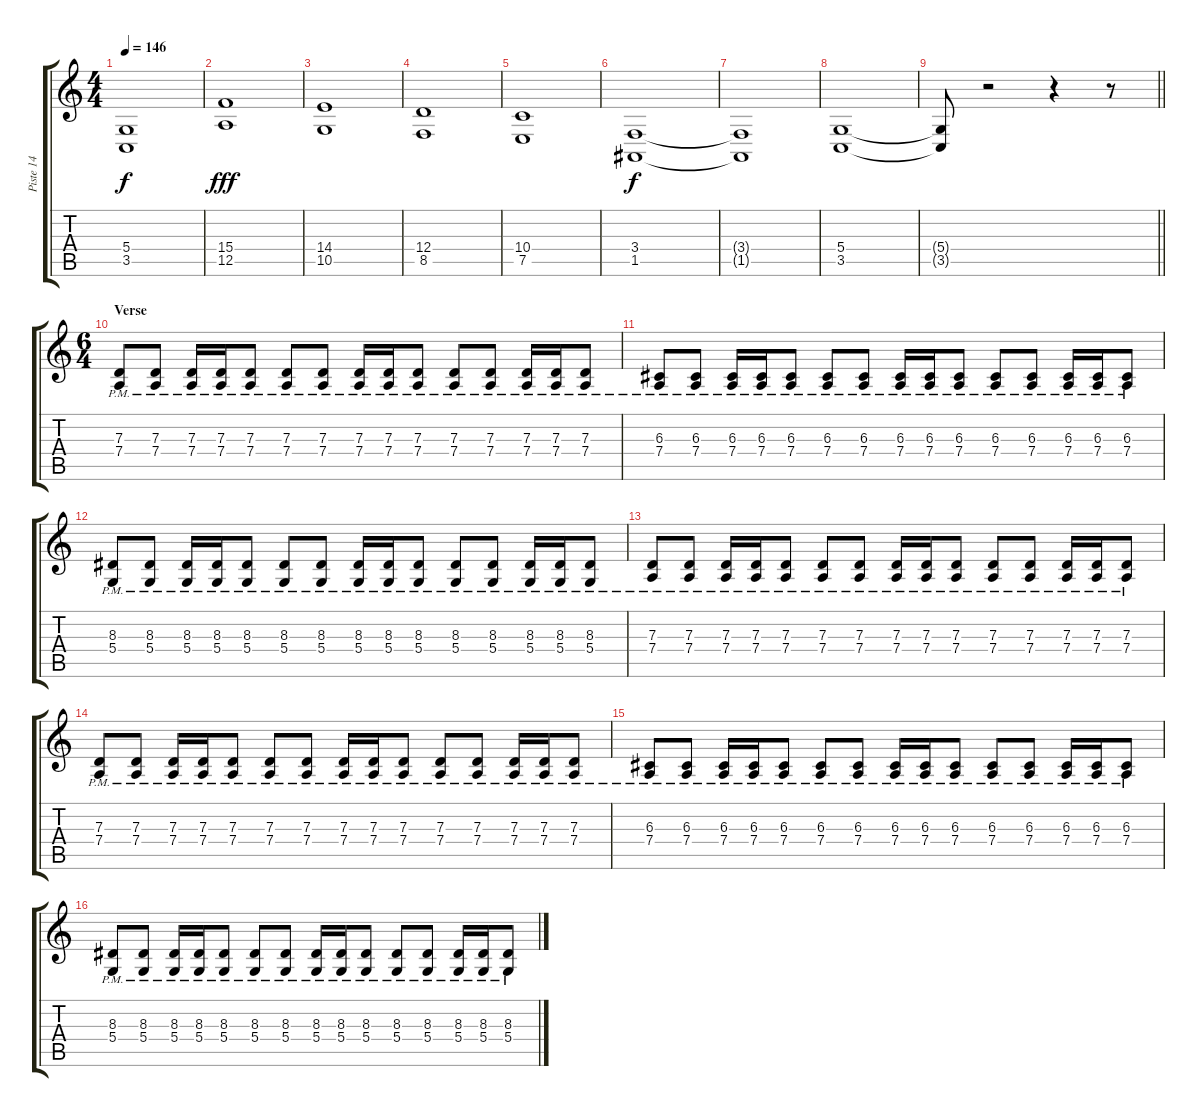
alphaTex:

\track ("Piste 14" "Piste 14") {instrument trumpet}
\staff {score tabs}
\tuning (E4 B3 G3 D3 A2 D2) {hide}
\ts (4 4)
\tempo 146
\clef g2
\ks c
(5.4{t} 3.5{t}).1{dy f} |
(15.4 12.5).1{dy fff} |
(14.4 10.5).1 |
(12.4 8.5).1 |
(10.4 7.5).1 |
(3.4 1.5).1{dy f} |
(3.4{t} 1.5{t}).1 |
(5.4 3.5).1 |
\barLineRight lightlight
(5.4{t} 3.5{t}).8 r.2 r.4 r.8 |
\ts (6 4)
\section ("" "Verse")
(7.3{pm} 7.4{pm}).8{instrument trumpet} (7.3{pm} 7.4{pm}).8 (7.3{pm} 7.4{pm}).16 (7.3{pm} 7.4{pm}).16 (7.3{pm} 7.4{pm}).8 (7.3{pm} 7.4{pm}).8 (7.3{pm} 7.4{pm}).8 (7.3{pm} 7.4{pm}).16 (7.3{pm} 7.4{pm}).16 (7.3{pm} 7.4{pm}).8 (7.3{pm} 7.4{pm}).8 (7.3{pm} 7.4{pm}).8 (7.3{pm} 7.4{pm}).16 (7.3{pm} 7.4{pm}).16 (7.3{pm} 7.4{pm}).8 |
(6.3{pm} 7.4{pm}).8 (6.3{pm} 7.4{pm}).8 (6.3{pm} 7.4{pm}).16 (6.3{pm} 7.4{pm}).16 (6.3{pm} 7.4{pm}).8 (6.3{pm} 7.4{pm}).8 (6.3{pm} 7.4{pm}).8 (6.3{pm} 7.4{pm}).16 (6.3{pm} 7.4{pm}).16 (6.3{pm} 7.4{pm}).8 (6.3{pm} 7.4{pm}).8 (6.3{pm} 7.4{pm}).8 (6.3{pm} 7.4{pm}).16 (6.3{pm} 7.4{pm}).16 (6.3{pm} 7.4{pm}).8 |
(8.3{pm} 5.4{pm}).8 (8.3{pm} 5.4{pm}).8 (8.3{pm} 5.4{pm}).16 (8.3{pm} 5.4{pm}).16 (8.3{pm} 5.4{pm}).8 (8.3{pm} 5.4{pm}).8 (8.3{pm} 5.4{pm}).8 (8.3{pm} 5.4{pm}).16 (8.3{pm} 5.4{pm}).16 (8.3{pm} 5.4{pm}).8 (8.3{pm} 5.4{pm}).8 (8.3{pm} 5.4{pm}).8 (8.3{pm} 5.4{pm}).16 (8.3{pm} 5.4{pm}).16 (8.3{pm} 5.4{pm}).8 |
(7.3{pm} 7.4{pm}).8 (7.3{pm} 7.4{pm}).8 (7.3{pm} 7.4{pm}).16 (7.3{pm} 7.4{pm}).16 (7.3{pm} 7.4{pm}).8 (7.3{pm} 7.4{pm}).8 (7.3{pm} 7.4{pm}).8 (7.3{pm} 7.4{pm}).16 (7.3{pm} 7.4{pm}).16 (7.3{pm} 7.4{pm}).8 (7.3{pm} 7.4{pm}).8 (7.3{pm} 7.4{pm}).8 (7.3{pm} 7.4{pm}).16 (7.3{pm} 7.4{pm}).16 (7.3{pm} 7.4{pm}).8 |
(7.3{pm} 7.4{pm}).8 (7.3{pm} 7.4{pm}).8 (7.3{pm} 7.4{pm}).16 (7.3{pm} 7.4{pm}).16 (7.3{pm} 7.4{pm}).8 (7.3{pm} 7.4{pm}).8 (7.3{pm} 7.4{pm}).8 (7.3{pm} 7.4{pm}).16 (7.3{pm} 7.4{pm}).16 (7.3{pm} 7.4{pm}).8 (7.3{pm} 7.4{pm}).8 (7.3{pm} 7.4{pm}).8 (7.3{pm} 7.4{pm}).16 (7.3{pm} 7.4{pm}).16 (7.3{pm} 7.4{pm}).8 |
(6.3{pm} 7.4{pm}).8 (6.3{pm} 7.4{pm}).8 (6.3{pm} 7.4{pm}).16 (6.3{pm} 7.4{pm}).16 (6.3{pm} 7.4{pm}).8 (6.3{pm} 7.4{pm}).8 (6.3{pm} 7.4{pm}).8 (6.3{pm} 7.4{pm}).16 (6.3{pm} 7.4{pm}).16 (6.3{pm} 7.4{pm}).8 (6.3{pm} 7.4{pm}).8 (6.3{pm} 7.4{pm}).8 (6.3{pm} 7.4{pm}).16 (6.3{pm} 7.4{pm}).16 (6.3{pm} 7.4{pm}).8 |
(8.3{pm} 5.4{pm}).8 (8.3{pm} 5.4{pm}).8 (8.3{pm} 5.4{pm}).16 (8.3{pm} 5.4{pm}).16 (8.3{pm} 5.4{pm}).8 (8.3{pm} 5.4{pm}).8 (8.3{pm} 5.4{pm}).8 (8.3{pm} 5.4{pm}).16 (8.3{pm} 5.4{pm}).16 (8.3{pm} 5.4{pm}).8 (8.3{pm} 5.4{pm}).8 (8.3{pm} 5.4{pm}).8 (8.3{pm} 5.4{pm}).16 (8.3{pm} 5.4{pm}).16 (8.3{pm} 5.4{pm}).8
